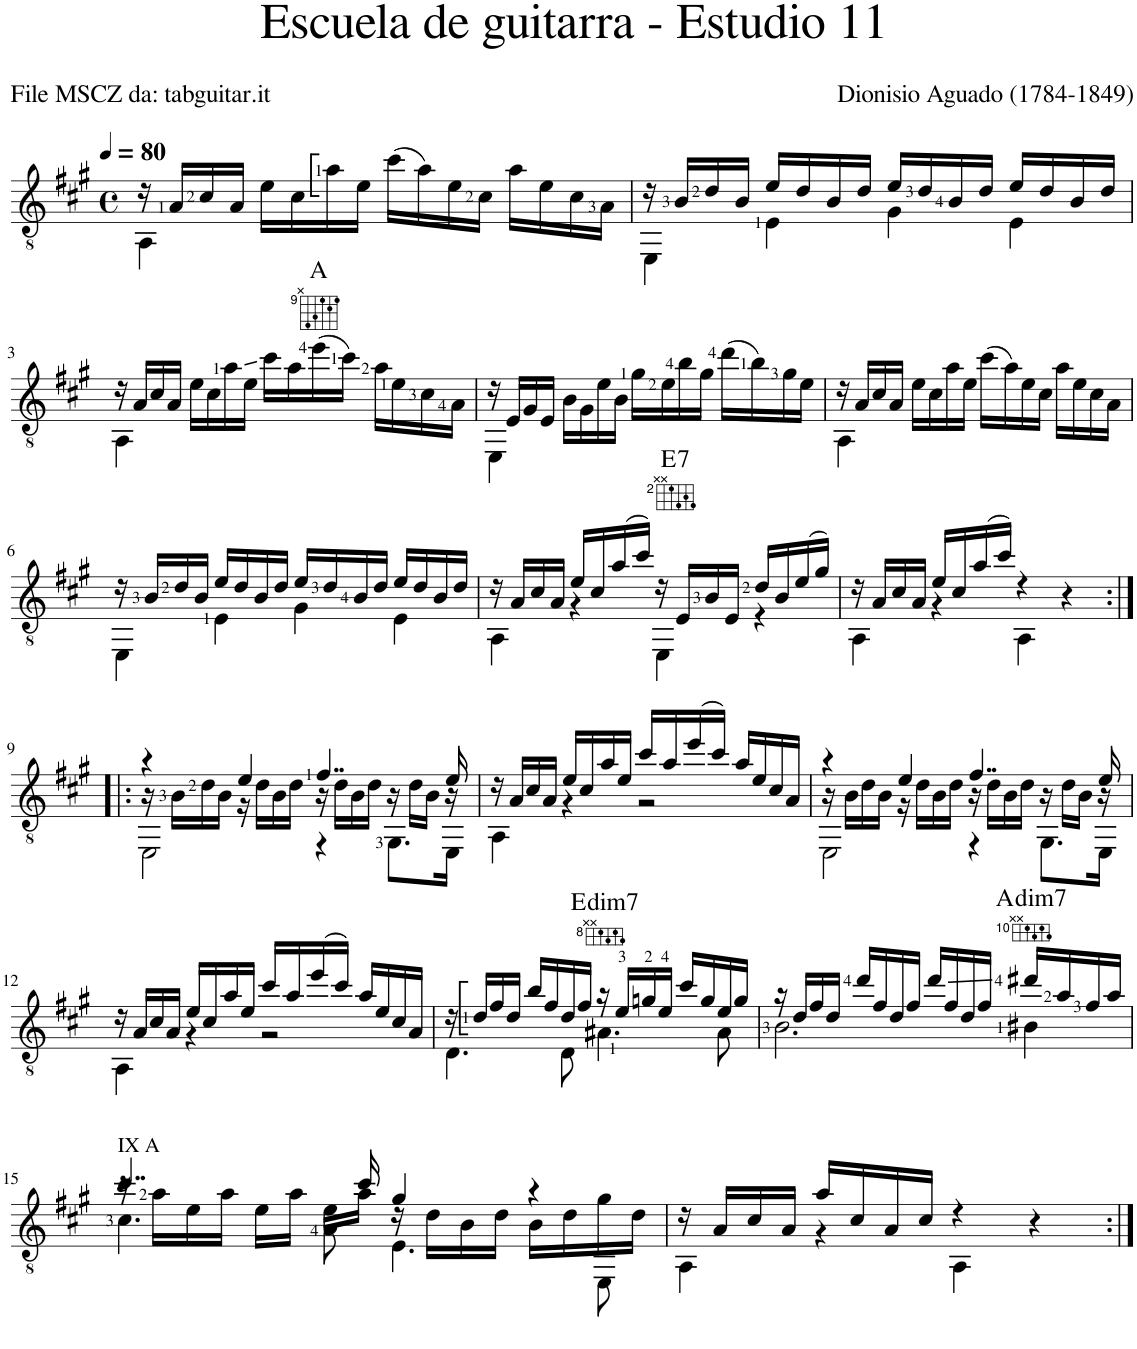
**kern	**harte
*part1	*part1
*staff1	*
*I"Guitar	*
*I'Guit.	*
*clefGv2	*
*k[f#c#g#]	*
*M4/4	*
*met(c)	*
*MM80	*
=1	=1
*^	*
16r	4AA\	.
16A/LL	.	.
16c#/	.	.
16A/JJ	.	.
16e\LL	2.ryy	.
16c#\	.	.
16a::\	.	.
16e\JJ	.	.
(16cc#\LL	.	.
16a\)	.	.
16e\	.	.
16c#\JJ	.	.
16a\LL	.	.
16e\	.	.
16c#\	.	.
16A\JJ	.	.
=2	=2	=2
16r	4EE\	.
16B/LL	.	.
16d/	.	.
16B/JJ	.	.
16e/LL	4E\	.
16d/	.	.
16B/	.	.
16d/JJ	.	.
16e/LL	4G#\	.
16d/	.	.
16B/	.	.
16d/JJ	.	.
16e/LL	4E\	.
16d/	.	.
16B/	.	.
16d/JJ	.	.
!!LO:LB:g=z	!!
=3	=3	=3
16r	4AA\	.
16A/LL	.	.
16c#/	.	.
16A/JJ	.	.
16e\LL	2.ryy	.
16c#\	.	.
16a\	.	.
16e\JJ	.	.
16cc#\LL	.	.
16a\	.	.
(16ee\	.	A:maj
16cc#\JJ)	.	.
16a\LL	.	.
16e\	.	.
16c#\	.	.
16A\JJ	.	.
=4	=4	=4
16r	4EE\	.
16E/LL	.	.
16G#/	.	.
16E/JJ	.	.
16B\LL	2.ryy	.
16G#\	.	.
16e\	.	.
16B\JJ	.	.
16g#\LL	.	.
16e\	.	.
16b\	.	.
16g#\JJ	.	.
(16dd\LL	.	.
16b\)	.	.
16g#\	.	.
16e\JJ	.	.
=5	=5	=5
16r	4AA\	.
16A/LL	.	.
16c#/	.	.
16A/JJ	.	.
16e\LL	2.ryy	.
16c#\	.	.
16a\	.	.
16e\JJ	.	.
(16cc#\LL	.	.
16a\)	.	.
16e\	.	.
16c#\JJ	.	.
16a\LL	.	.
16e\	.	.
16c#\	.	.
16A\JJ	.	.
!!LO:LB:g=z	!!
=6	=6	=6
16r	4EE\	.
16B/LL	.	.
16d/	.	.
16B/JJ	.	.
16e/LL	4E\	.
16d/	.	.
16B/	.	.
16d/JJ	.	.
16e/LL	4G#\	.
16d/	.	.
16B/	.	.
16d/JJ	.	.
16e/LL	4E\	.
16d/	.	.
16B/	.	.
16d/JJ	.	.
=7	=7	=7
16r	4AA\	.
16A/LL	.	.
16c#/	.	.
16A/JJ	.	.
16e/LL	4r	.
16c#/	.	.
(16a/	.	.
16cc#/JJ)	.	.
!	!	!LO:H:kt=7
16r	4EE\	E:7
16E/LL	.	.
16B/	.	.
16E/JJ	.	.
16d/LL	4r	.
16B/	.	.
(16e/	.	.
16g#/JJ)	.	.
=8	=8	=8
16r	4AA\	.
16A/LL	.	.
16c#/	.	.
16A/JJ	.	.
16e/LL	4r	.
16c#/	.	.
(16a/	.	.
16cc#/JJ)	.	.
4r	4AA\	.
4r	4ryy	.
!!LO:LB:g=z	!!
=9:|!|:	=9:|!|:	=9:|!|:
*	*^	*
4r	16r	2EE\	.
.	16B\LL	.	.
.	16d\	.	.
.	16B\JJ	.	.
4e/	16r	.	.
.	16d\LL	.	.
.	16B\	.	.
.	16d\JJ	.	.
4..f#/	16r	4r	.
.	16d\LL	.	.
.	16B\	.	.
.	16d\JJ	.	.
.	16r	8.GG#\L	.
.	16d\LL	.	.
.	16B\JJ	.	.
16e/	16r	16EE\Jk	.
*	*v	*v	*
=10	=10	=10
16r	4AA\	.
16A/LL	.	.
16c#/	.	.
16A/JJ	.	.
16e/LL	4r	.
16c#/	.	.
16a/	.	.
16e/JJ	.	.
16cc#/LL	2r	.
16a/	.	.
(16ee/	.	.
16cc#/JJ)	.	.
16a/LL	.	.
16e/	.	.
16c#/	.	.
16A/JJ	.	.
=11	=11	=11
*	*^	*
4r	16r	2EE\	.
.	16B\LL	.	.
.	16d\	.	.
.	16B\JJ	.	.
4e/	16r	.	.
.	16d\LL	.	.
.	16B\	.	.
.	16d\JJ	.	.
4..f#/	16r	4r	.
.	16d\LL	.	.
.	16B\	.	.
.	16d\JJ	.	.
.	16r	8.GG#\L	.
.	16d\LL	.	.
.	16B\JJ	.	.
16e/	16r	16EE\Jk	.
*	*v	*v	*
!!LO:LB:g=z
=12	=12	=12
16r	4AA\	.
16A/LL	.	.
16c#/	.	.
16A/JJ	.	.
16e/LL	4r	.
16c#/	.	.
16a/	.	.
16e/JJ	.	.
16cc#/LL	2r	.
16a/	.	.
(16ee/	.	.
16cc#/JJ)	.	.
16a/LL	.	.
16e/	.	.
16c#/	.	.
16A/JJ	.	.
=13	=13	=13
16r	4.D\	.
16d::/LL	.	.
16f#/	.	.
16d/JJ	.	.
16b/LL	.	.
16f#/	.	.
16d/	8D\	.
16f#/JJ	.	.
!	!	!LO:H:kt=dim7
16r	4.A#X\	E:dim7
16e/LL	.	.
16gn/	.	.
16e/JJ	.	.
16cc#/LL	.	.
16g/	.	.
16e/	8A#\	.
16g/JJ	.	.
=14	=14	=14
16r	2.B\	.
16d/LL	.	.
16f#/	.	.
16d/JJ	.	.
16dd/LL	.	.
16f#/	.	.
16d/	.	.
16f#/JJ	.	.
16dd/LL	.	.
16f#/	.	.
16d/	.	.
16f#/JJ	.	.
!	!	!LO:H:kt=dim7
16dd#X/LL	4B#X\	A:dim7
16a/	.	.
16f#/	.	.
16a/JJ	.	.
!!LO:LB:g=z	!!
=15	=15	=15
*	*^	*
!LO:TX:a:t=IX A	!	!	!
4..cc#/	16r	4.c#\	.
.	16a\LL	.	.
.	16e\	.	.
.	16a\JJ	.	.
.	16e\LL	.	.
.	16a\JJ	.	.
.	16e\LL	8A\	.
16cc#/	16a\JJ	.	.
4g#/	16r	4.E\	.
.	16d\LL	.	.
.	16B\	.	.
.	16d\JJ	.	.
4r	16B\LL	.	.
.	16d\	.	.
.	16g#\	8EE\	.
.	16d\JJ	.	.
*	*v	*v	*
=16	=16	=16
16r	4AA\	.
16A/LL	.	.
16c#/	.	.
16A/JJ	.	.
16a/LL	4r	.
16c#/	.	.
16A/	.	.
16c#/JJ	.	.
4r	4AA\	.
4r	4ryy	.
*v	*v	*
=:|!	=:|!
*-	*-
